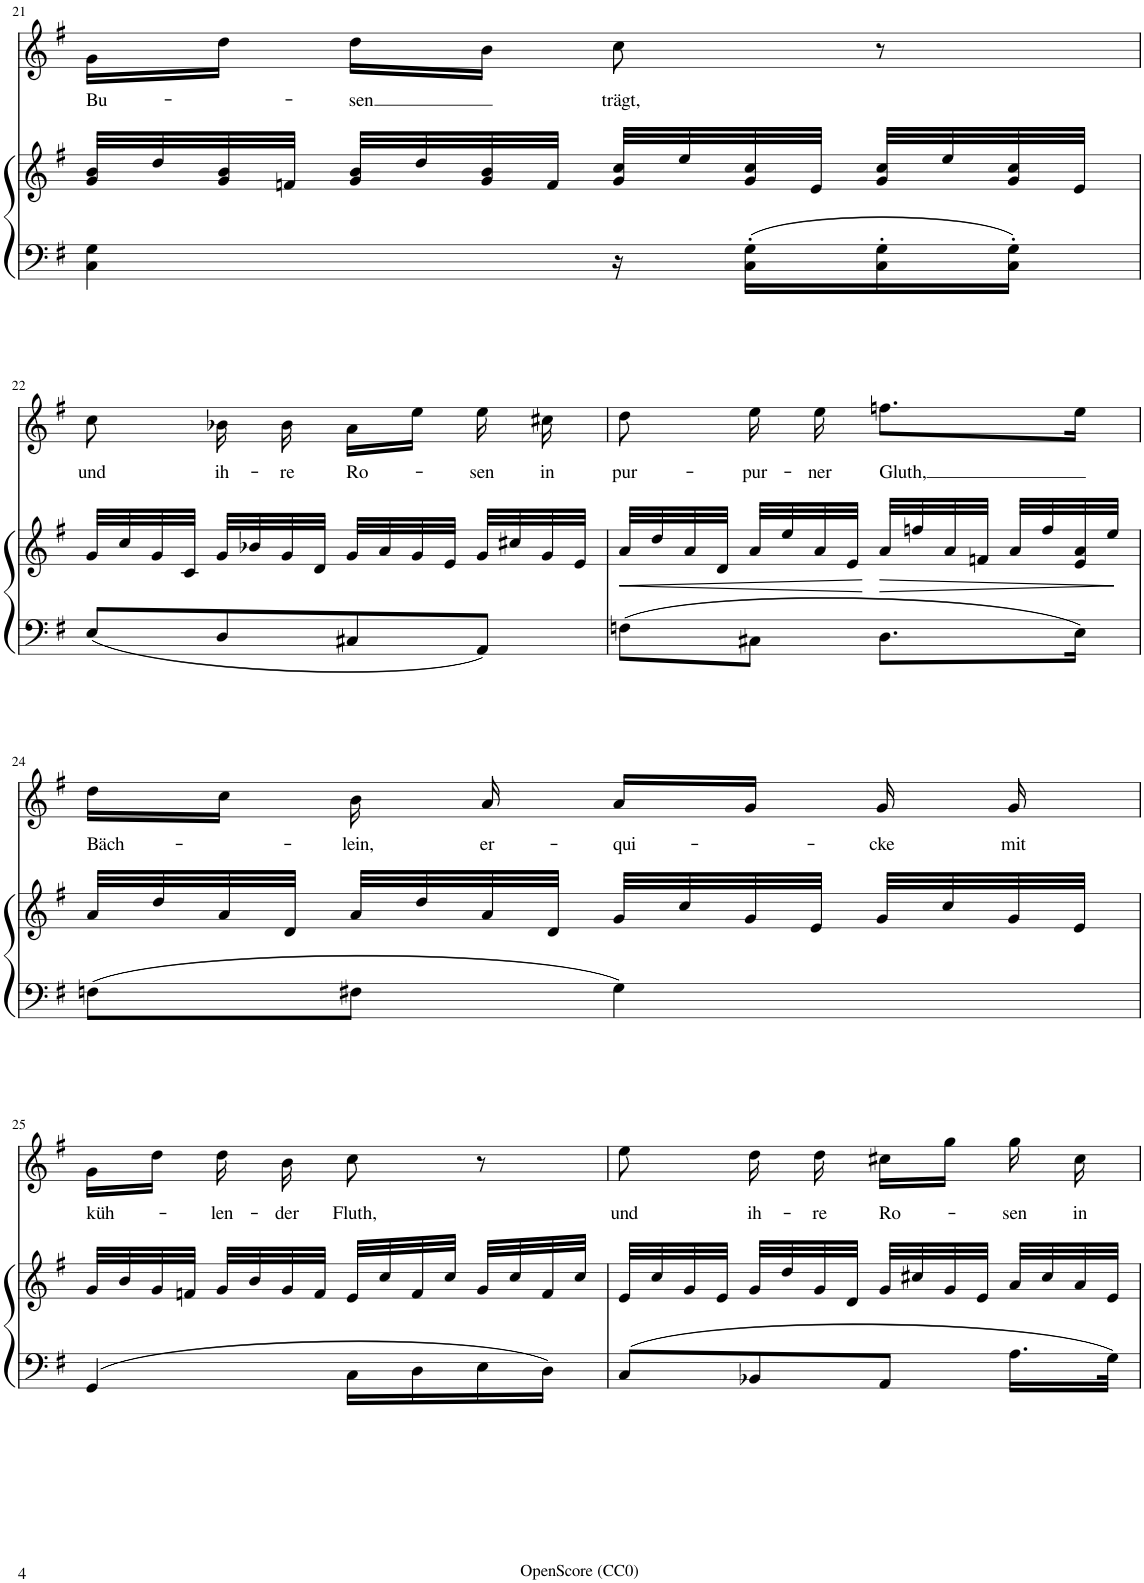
**kern	**kern	**dynam	**kern	**text
*part2	*part2	*part2	*part1	*part1
*staff3	*staff2	*staff2/3	*staff1	*staff1
*I"Piano	*	*	*I"Voice	*
*I'Pno	*	*	*	*
!!LO:PB:g=z
*clefF4	*clefG2	*	*clefG2	*
*k[f#]	*k[f#]	*	*k[f#]	*
*M2/4	*M2/4	*	*M2/4	*
=21	=21	=21	=21	=21
!	!	!	!	!LO:LY:b
4C\ 4G\	32g/ 32b/LLL	.	16g\LL	Bu-
.	32dd/	.	.	.
.	32g/ 32b/	.	16dd\JJ	.
.	32fn/JJJ	.	.	.
!	!	!	!	!LO:LY:b
.	32g/ 32b/LLL	.	16dd\LL	-sen
.	32dd/	.	.	.
.	32g/ 32b/	.	16b\JJ	.
.	32f/JJJ	.	.	.
!	!	!	!	!LO:LY:b
16r	32g/ 32cc/LLL	.	8cc\	trägt,
.	32ee/	.	.	.
16C\' 16G\'LL	32g/ 32cc/	.	.	.
.	32e/JJJ	.	.	.
16C\' 16G\'	32g/ 32cc/LLL	.	8r	.
.	32ee/	.	.	.
16C\' 16G\'JJ	32g/ 32cc/	.	.	.
.	32e/JJJ	.	.	.
!!LO:LB:g=z
=22	=22	=22	=22	=22
!	!	!	!	!LO:LY:b
8E/L	32g/LLL	.	8cc\	und
.	32cc/	.	.	.
.	32g/	.	.	.
.	32c/JJJ	.	.	.
!	!	!	!	!LO:LY:b
8D/	32g/LLL	.	16b-X\	ih-
.	32b-X/	.	.	.
!	!	!	!	!LO:LY:b
.	32g/	.	16b-\	-re
.	32d/JJJ	.	.	.
!	!	!	!	!LO:LY:b
8C#X/	32g/LLL	.	16a\LL	Ro-
.	32a/	.	.	.
.	32g/	.	16ee\JJ	.
.	32e/JJJ	.	.	.
!	!	!	!	!LO:LY:b
8AA/J	32g/LLL	.	16ee\	-sen
.	32cc#X/	.	.	.
!	!	!	!	!LO:LY:b
.	32g/	.	16cc#X\	in
.	32e/JJJ	.	.	.
=23	=23	=23	=23	=23
!	!	!LO:HP:b	!	!LO:LY:b
8Fn\L	32a/LLL	<	8dd\	pur-
.	32dd/	.	.	.
.	32a/	.	.	.
.	32d/JJJ	.	.	.
!	!	!	!	!LO:LY:b
8C#X\J	32a/LLL	.	16ee\	-pur-
.	32ee/	.	.	.
!	!	!	!	!LO:LY:b
.	32a/	.	16ee\	-ner
.	32e/JJJ	.	.	.
!	!	!LO:HP:n=1:b	!	!LO:LY:b
8.D\L	32a/LLL	[ >	8.ffn\L	Gluth,
.	32ffn/	.	.	.
.	32a/	.	.	.
.	32fn/JJJ	.	.	.
.	32a/LLL	.	.	.
.	32ff/	.	.	.
16E\Jk	32e/ 32a/	.	16ee\Jk	.
.	32ee/JJJ	.	.	.
.	.	]	.	.
!!LO:LB:g=z
=24	=24	=24	=24	=24
!	!	!	!	!LO:LY:b
8Fn\L	32a/LLL	.	16dd\LL	Bäch-
.	32dd/	.	.	.
.	32a/	.	16cc\JJ	.
.	32d/JJJ	.	.	.
!	!	!	!	!LO:LY:b
8F#X\J	32a/LLL	.	16b\	-lein,
.	32dd/	.	.	.
!	!	!	!	!LO:LY:b
.	32a/	.	16a/	er-
.	32d/JJJ	.	.	.
!	!	!	!	!LO:LY:b
4G\	32g/LLL	.	16a/LL	-qui-
.	32cc/	.	.	.
.	32g/	.	16g/JJ	.
.	32e/JJJ	.	.	.
!	!	!	!	!LO:LY:b
.	32g/LLL	.	16g/	-cke
.	32cc/	.	.	.
!	!	!	!	!LO:LY:b
.	32g/	.	16g/	mit
.	32e/JJJ	.	.	.
!!LO:LB:g=z
=25	=25	=25	=25	=25
!	!	!	!	!LO:LY:b
4GG/	32g/LLL	.	16g\LL	küh-
.	32b/	.	.	.
.	32g/	.	16dd\JJ	.
.	32fn/JJJ	.	.	.
!	!	!	!	!LO:LY:b
.	32g/LLL	.	16dd\	-len-
.	32b/	.	.	.
!	!	!	!	!LO:LY:b
.	32g/	.	16b\	-der
.	32f/JJJ	.	.	.
!	!	!	!	!LO:LY:b
16C\LL	32e/LLL	.	8cc\	Fluth,
.	32cc/	.	.	.
16D\	32f/	.	.	.
.	32cc/JJJ	.	.	.
16E\	32g/LLL	.	8r	.
.	32cc/	.	.	.
16D\JJ	32f/	.	.	.
.	32cc/JJJ	.	.	.
=26	=26	=26	=26	=26
!	!	!	!	!LO:LY:b
8C/L	32e/LLL	.	8ee\	und
.	32cc/	.	.	.
.	32g/	.	.	.
.	32e/JJJ	.	.	.
!	!	!	!	!LO:LY:b
8BB-X/	32g/LLL	.	16dd\	ih-
.	32dd/	.	.	.
!	!	!	!	!LO:LY:b
.	32g/	.	16dd\	-re
.	32d/JJJ	.	.	.
!	!	!	!	!LO:LY:b
8AA/J	32g/LLL	.	16cc#X\LL	Ro-
.	32cc#X/	.	.	.
.	32g/	.	16gg\JJ	.
.	32e/JJJ	.	.	.
!	!	!	!	!LO:LY:b
16.A\LL	32a/LLL	.	16gg\	-sen
.	32cc#/	.	.	.
!	!	!	!	!LO:LY:b
.	32a/	.	16cc#\	in
32G\JJk	32e/JJJ	.	.	.
=	=	=	=	=
*-	*-	*-	*-	*-
